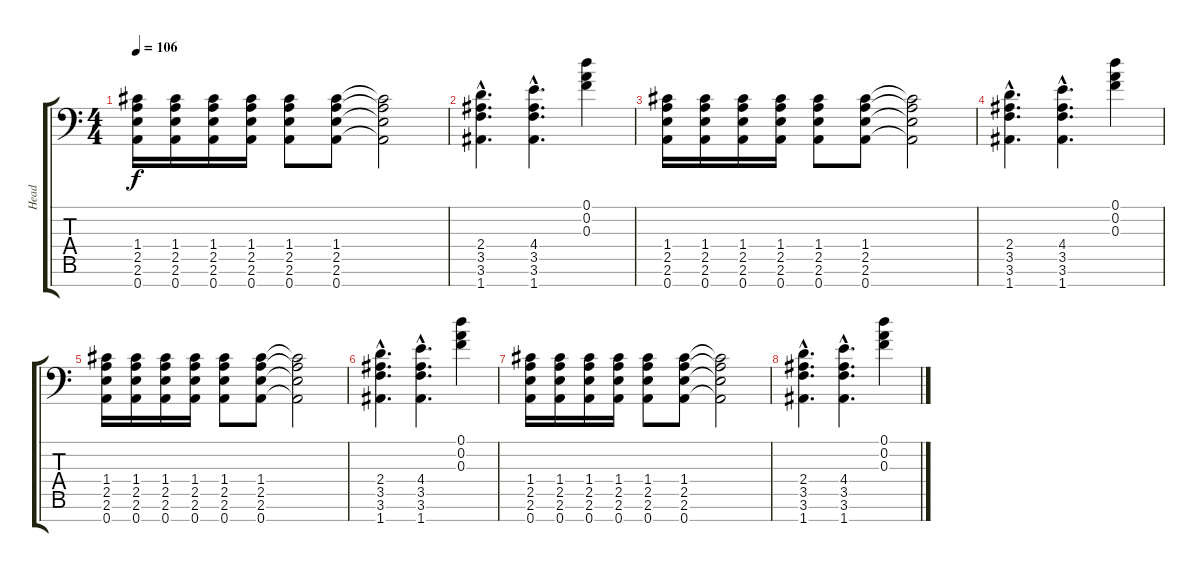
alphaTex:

\track ("Head" "Head") {instrument distortionguitar}
\staff {score tabs}
\tuning (D4 A3 F3 C3 G2 D2 A1) {hide}
\ts (4 4)
\tempo 106
\clef f4
\ks c
(1.4 2.5 2.6 0.7).16{dy f} (1.4 2.5 2.6 0.7).16 (1.4 2.5 2.6 0.7).16 (1.4 2.5 2.6 0.7).16 (1.4 2.5 2.6 0.7).8 (1.4 2.5 2.6 0.7).8 (1.4{t} 2.5{t} 2.6{t} 0.7{t}).2 |
(2.4{hac} 3.5{hac} 3.6{hac} 1.7{hac}).4{d} (4.4{hac} 3.5{hac} 3.6{hac} 1.7{hac}).4{d} (0.1 0.2 0.3).4 |
(1.4 2.5 2.6 0.7).16 (1.4 2.5 2.6 0.7).16 (1.4 2.5 2.6 0.7).16 (1.4 2.5 2.6 0.7).16 (1.4 2.5 2.6 0.7).8 (1.4 2.5 2.6 0.7).8 (1.4{t} 2.5{t} 2.6{t} 0.7{t}).2 |
(2.4{hac} 3.5{hac} 3.6{hac} 1.7{hac}).4{d} (4.4{hac} 3.5{hac} 3.6{hac} 1.7{hac}).4{d} (0.1 0.2 0.3).4 |
(1.4 2.5 2.6 0.7).16 (1.4 2.5 2.6 0.7).16 (1.4 2.5 2.6 0.7).16 (1.4 2.5 2.6 0.7).16 (1.4 2.5 2.6 0.7).8 (1.4 2.5 2.6 0.7).8 (1.4{t} 2.5{t} 2.6{t} 0.7{t}).2 |
(2.4{hac} 3.5{hac} 3.6{hac} 1.7{hac}).4{d} (4.4{hac} 3.5{hac} 3.6{hac} 1.7{hac}).4{d} (0.1 0.2 0.3).4 |
(1.4 2.5 2.6 0.7).16 (1.4 2.5 2.6 0.7).16 (1.4 2.5 2.6 0.7).16 (1.4 2.5 2.6 0.7).16 (1.4 2.5 2.6 0.7).8 (1.4 2.5 2.6 0.7).8 (1.4{t} 2.5{t} 2.6{t} 0.7{t}).2 |
(2.4{hac} 3.5{hac} 3.6{hac} 1.7{hac}).4{d} (4.4{hac} 3.5{hac} 3.6{hac} 1.7{hac}).4{d} (0.1 0.2 0.3).4
